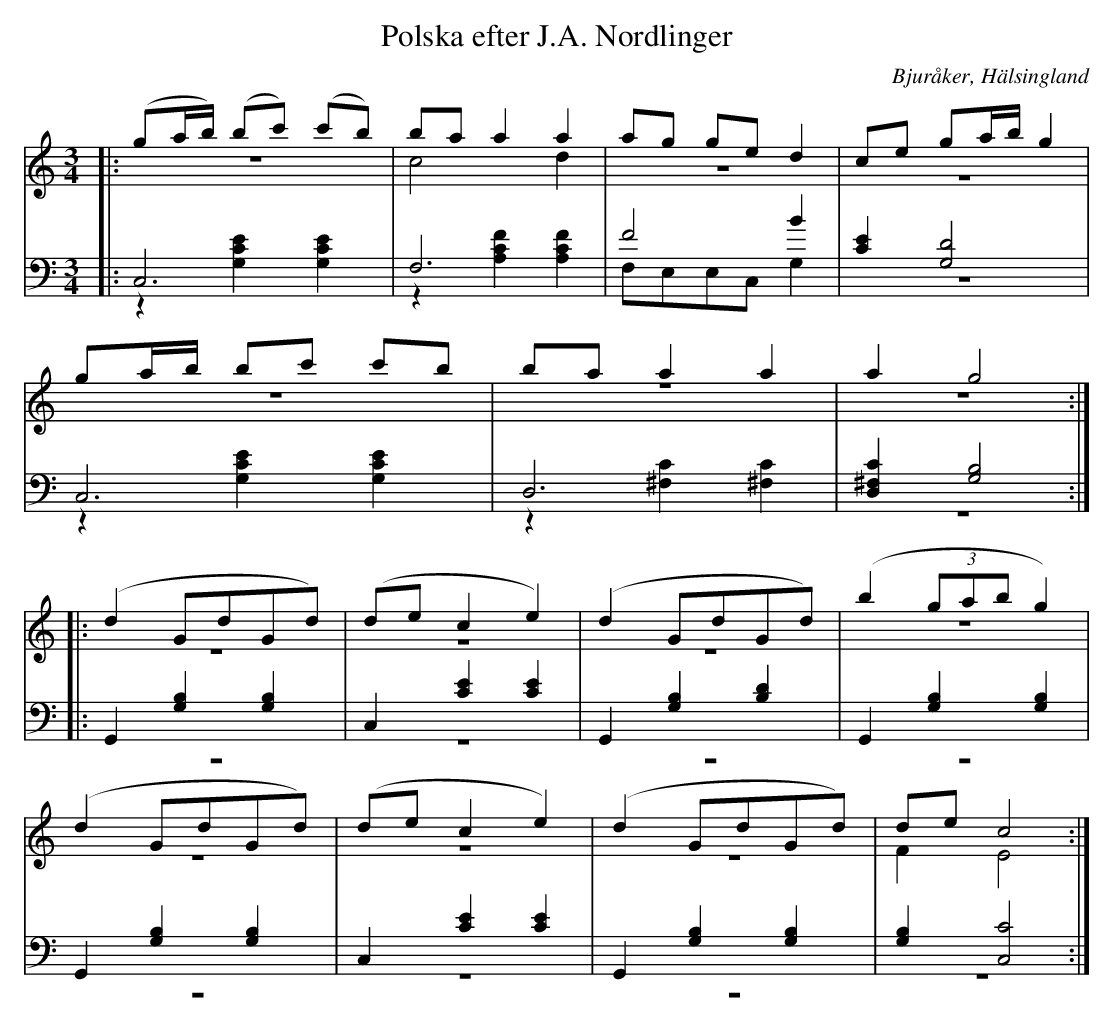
X:1
T: Polska efter J.A. Nordlinger
O: Bjuråker, Hälsingland
M: 3/4
L: 1/8
K: C
V:1
V:2 merge
V:3
V:4 merge
V:1
|:(ga/b/) (bc') (c'b)|ba a2 a2|ag ge d2|ce ga/b/ g2|
ga/b/ bc' c'b|ba a2 a2|a2 g4:|
|:(d2 GdGd) |(de c2 e2)|(d2 GdGd)|(b2 (3gab g2)|
(d2 GdGd)|(de c2 e2)|(d2 GdGd)|de c4:|
V:2
|:z6|c4 d2|z6|z6|
z6|z6|z6:|
|: z6 |z6|z6|z6|
z6|z6|z6|F2 E4:|
V:3 clef=bass
|:C,6 |F,6|F4 B2|[C2E2] [G,4D4]|
C,6|D,6|[D,2^F,2C2] [G,4B,4]:|
|:G,,2 [G,2B,2]  [G,2B,2]|C,2 [C2E2] [C2E2]|G,,2 [G,2B,2]  [B,2D2]|G,,2 [G,2B,2]  [G,2B,2]|
G,,2 [G,2B,2]  [G,2B,2]|C,2 [C2E2] [C2E2]|G,,2 [G,2B,2]  [G,2B,2]|[G,2B,2] [C,4C4]:|
V:4 clef=bass
|:z2 [G,2C2E2] [G,2C2E2]|z2 [A,2C2F2] [A,2C2F2]|F,E,E,C, G,2|z6|
z2 [G,2C2E2] [G,2C2E2]|z2 [^F,2C2] [^F,2C2]|z6:|
|:z6 |z6|z6|z6|
z6|z6|z6|z6:|
